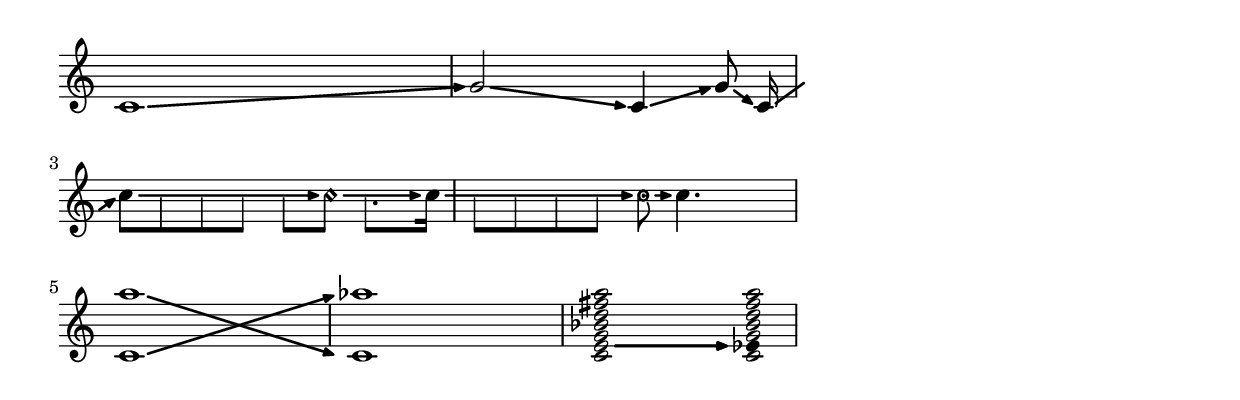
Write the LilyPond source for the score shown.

\version "2.24.4"

arrowLineOn =
#(define-music-function (note)(ly:music?)
  (define paddingvalue (if (music-is-of-type? note 'event-chord)
                           (ly:duration-log
                            (ly:music-property
                             (first
                              (ly:music-property note 'elements))
                             'duration))
                           (ly:duration-log
                            (ly:music-property note 'duration))))

  #{

   \override Glissando.breakable = ##t
   \override Glissando.after-line-breaking = ##t
   \override Glissando.thickness = #2.35
   \override Glissando.bound-details.right.arrow = ##t
   \override Glissando.bound-details.right-broken.arrow = ##f
   \override Glissando.bound-details.right-broken.padding = #-1
   \override Glissando.bound-details.left.padding =
   #(cond ((= paddingvalue 0) 0.85)
          ((= paddingvalue 1) 0.65)
          ((>= paddingvalue 2) 0.65))

   \override Glissando.bound-details.right.padding = #0.25
   #note
   \glissando  \override NoteColumn.glissando-skip = ##t
  #})


arrowLineOff =
{
 \revert Glissando.breakable
 \revert Glissando.after-line-breaking
 \revert Glissando.thickness
 \revert Glissando.bound-details.right.arrow
 \revert Glissando.bound-details.right-broken.arrow
 \revert Glissando.bound-details.right-broken.padding
 \revert Glissando.bound-details.left.padding
 \revert Glissando.bound-details.right.padding
 \revert NoteColumn.glissando-skip
}



\score {

 {
  \override Score.TimeSignature.stencil = ##f

  \arrowLineOn
  c'1
  \arrowLineOff

  \arrowLineOn
  g'2
  \arrowLineOff

  \arrowLineOn
  c'4
  \arrowLineOff

  \arrowLineOn
  g'8 \noBeam
  \arrowLineOff
  \arrowLineOn
  c'16 s16 |

  \break
  \arrowLineOff
  \arrowLineOn
  c''8
  \override Voice.NoteHead.transparent = ##t
  8 8 8 8
  \revert Voice.NoteHead.transparent
  \arrowLineOff

  \arrowLineOn
  8 \harmonic
  \override Voice.NoteHead.transparent = ##t
  \once \override Voice.Dots.extra-offset = #'(-1 . -0.75)

  8.
  \revert Voice.NoteHead.transparent
  \arrowLineOff

  \arrowLineOn
  16

  \override Voice.NoteHead.transparent = ##t
  8 8 8 8
  \revert Voice.NoteHead.transparent
  \arrowLineOff
  \easyHeadsOn
  \arrowLineOn
  8
  \arrowLineOff
  \easyHeadsOff
  4.
  \break
  \arrowLineOn
  <c' a''>1

  \arrowLineOff
  <aes'' c'>1

  \override Voice.Stem.stencil = ##f
  \override Voice.NoteHead.stencil = #ly:text-interface::print
  \override Voice.NoteHead.text =\markup{\musicglyph "noteheads.s1"}
  \set glissandoMap = #'((1 . 1) (1 . 1))
  \arrowLineOn
  <c' e' g' bes' d'' fis'' a''>2
  s4
  \arrowLineOff
  <c'
  \single \override NoteHead.text =
  \markup{\musicglyph "noteheads.s2"}  es'
  g' bes' d'' fis'' a''>4

 }


 \layout {

  indent = #0
  line-width = #125

  ragged-last = ##f

  \context {
   \Score
   proportionalNotationDuration = #(ly:make-moment 1/7)
  }
 }
}

